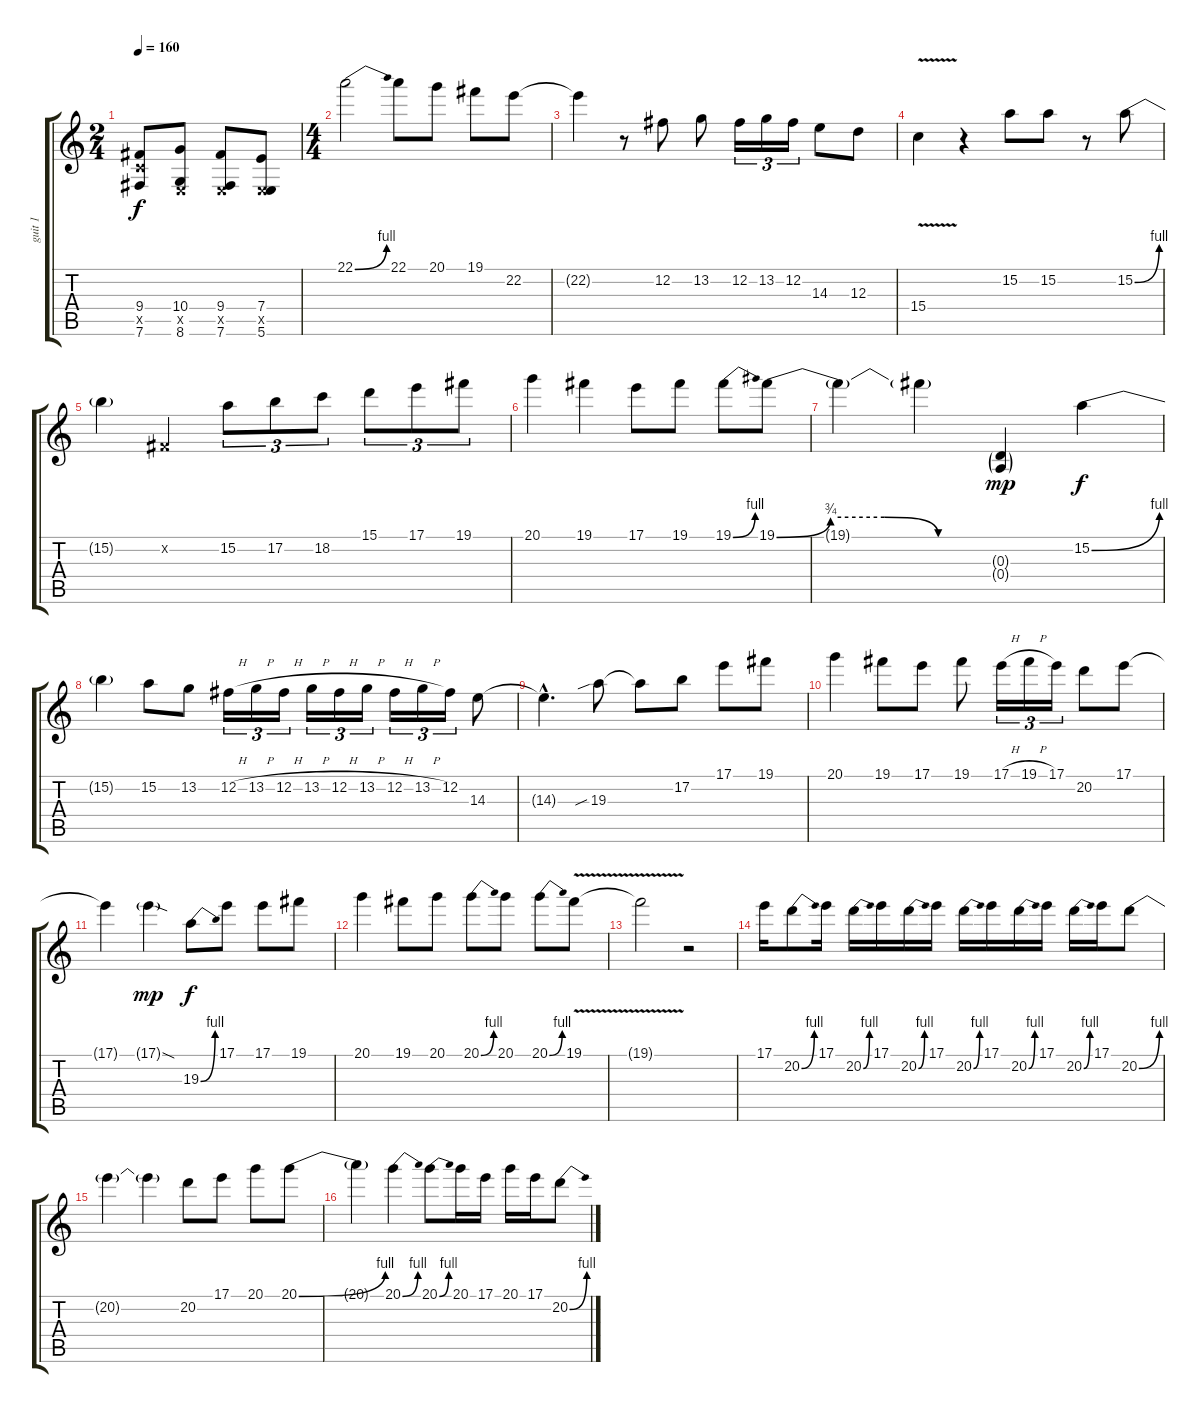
\track ("guit 1" "guit 1") {instrument distortionguitar}
\staff {score tabs}
\tuning (B3 Gb3 D3 A2 E2 B1) {hide}
\ts (2 4)
\tempo 160
\clef g2
\ks c
(9.4 8.5{x} 7.6).8{dy f} (10.4 0.5{x} 8.6).8 (9.4 0.5{x} 7.6).8 (7.4 0.5{x} 5.6).8 |
\ts (4 4)
22.1{be (bend 0 0 60 4)}.2 22.1.8 20.1.8 19.1.8 22.2.8 |
22.2{t}.4 r.8 12.2.8 13.2.8 12.2.16{tu (3 2)} 13.2.16{tu (3 2)} 12.2.16{tu (3 2)} 14.3.8 12.3.8 |
15.4{v}.4 r.4 15.2.8 15.2.8 r.8 15.2{be (bend 0 0 60 4)}.8 |
15.2{t}.4 0.2{x}.4 15.2.8{tu (3 2)} 17.2.8{tu (3 2)} 18.2.8{tu (3 2)} 15.1.8{tu (3 2)} 17.1.8{tu (3 2)} 19.1.8{tu (3 2)} |
20.1.4 19.1.4 17.1.8 19.1.8 19.1{be (bend 0 0 60 4)}.8 19.1{be (custom 0 0 15 3 30 3 45 0 60 0)}.8 |
19.1{t}.4 19.1{t}.4 (0.3{g} 0.4{g}).4{dy mp} 15.2{be (bend 0 0 60 4)}.4{dy f} |
15.2{t}.4 15.2.8 13.2.8 12.2{h}.16{tu (3 2)} 13.2{h}.16{tu (3 2)} 12.2{h}.16{tu (3 2)} 13.2{h}.16{tu (3 2)} 12.2{h}.16{tu (3 2)} 13.2{h}.16{tu (3 2)} 12.2{h}.16{tu (3 2)} 13.2{h}.16{tu (3 2)} 12.2.16{tu (3 2)} 14.3.8 |
14.3{hac t}.4{d} 19.3{sib}.8 19.3{t}.8 17.2.8 17.1.8 19.1.8 |
20.1.4 19.1.8 17.1.8 19.1.8 17.1{h}.16{tu (3 2)} 19.1{h}.16{tu (3 2)} 17.1.16{tu (3 2)} 20.2.8 17.1.8 |
17.1{t}.4 17.1{sod g}.4{dy mp} 19.3{be (bend 0 0 60 4)}.8{dy f} 17.1.8 17.1.8 19.1.8 |
20.1.4 19.1.8 20.1.8 20.1{be (bend 0 0 60 4)}.8 20.1.8 20.1{be (bend 0 0 60 4)}.8 19.1{v}.8 |
19.1{t}.2 r.2 |
17.1.16 20.2{be (bend 0 0 60 4)}.8 17.1.16 20.2{be (bend 0 0 60 4)}.16 17.1.16 20.2{be (bend 0 0 60 4)}.16 17.1.16 20.2{be (bend 0 0 60 4)}.16 17.1.16 20.2{be (bend 0 0 60 4)}.16 17.1.16 20.2{be (bend 0 0 60 4)}.16 17.1.16 20.2{be (bend 0 0 60 4)}.8 |
20.2{t}.4 20.2{t}.4 20.2.8 17.1.8 20.1.8 20.1{be (bend 0 0 60 4)}.8 |
20.1{t}.4 20.1{be (bend 0 0 60 4)}.4 20.1{be (bend 0 0 60 4)}.8 20.1.16 17.1.16 20.1.16 17.1.16 20.2{be (bend 0 0 60 4)}.8
